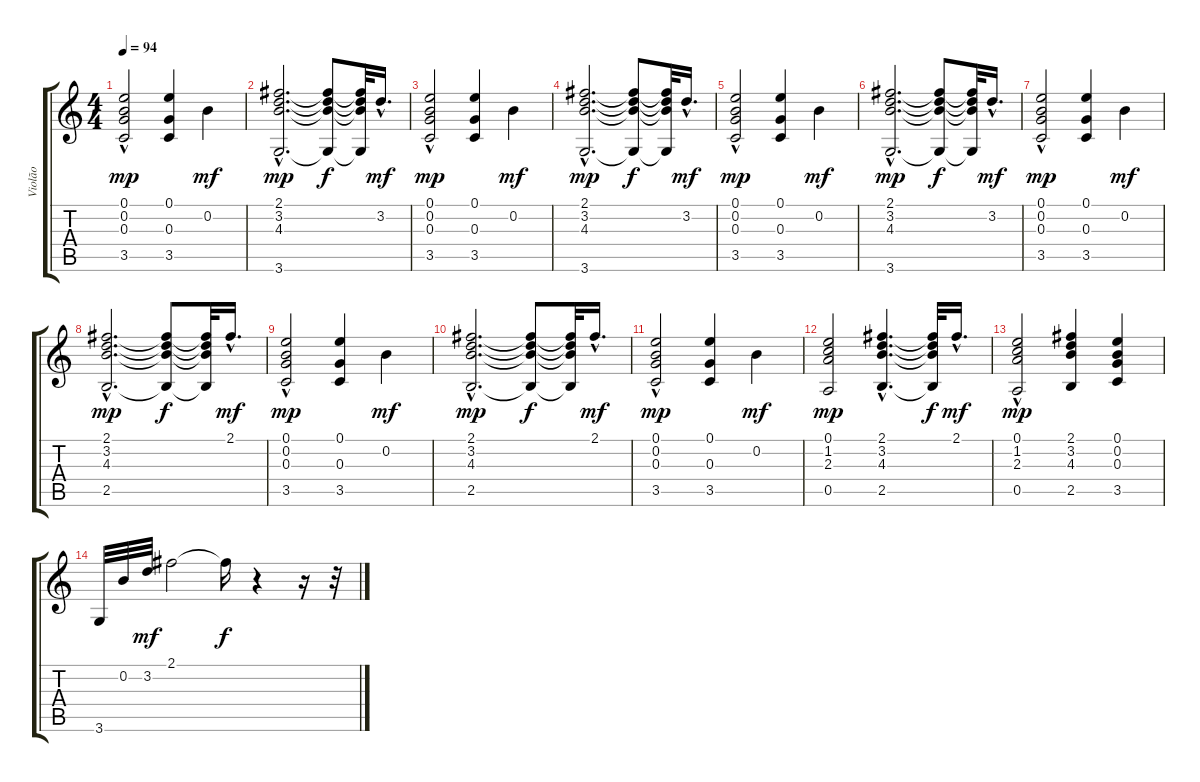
\track ("Violão" "Violão") {instrument acousticguitarsteel}
\staff {score tabs}
\tuning (E4 B3 G3 D3 A2 E2) {hide}
\ts (4 4)
\tempo 94
\clef g2
\ks c
(0.1{hac} 0.2{hac} 0.3 3.5).2{dy mp} (0.1 0.3 3.5).4 0.2.4{dy mf} |
(2.1{hac} 3.2{hac} 4.3{hac} 3.6{hac}).2{d dy mp} (2.1{t} 3.2{t} 4.3{t} 3.6{t}).8{dy f} (2.1{t} 3.2{t} 4.3{t} 3.6{t}).32 3.2{hac}.16{d dy mf} |
(0.1{hac} 0.2{hac} 0.3 3.5).2{dy mp} (0.1 0.3 3.5).4 0.2.4{dy mf} |
(2.1{hac} 3.2{hac} 4.3{hac} 3.6{hac}).2{d dy mp} (2.1{t} 3.2{t} 4.3{t} 3.6{t}).8{dy f} (2.1{t} 3.2{t} 4.3{t} 3.6{t}).32 3.2{hac}.16{d dy mf} |
(0.1{hac} 0.2{hac} 0.3 3.5).2{dy mp} (0.1 0.3 3.5).4 0.2.4{dy mf} |
(2.1{hac} 3.2{hac} 4.3{hac} 3.6{hac}).2{d dy mp} (2.1{t} 3.2{t} 4.3{t} 3.6{t}).8{dy f} (2.1{t} 3.2{t} 4.3{t} 3.6{t}).32 3.2{hac}.16{d dy mf} |
(0.1{hac} 0.2{hac} 0.3 3.5).2{dy mp} (0.1 0.3 3.5).4 0.2.4{dy mf} |
(2.1{hac} 3.2{hac} 4.3{hac} 2.5{hac}).2{d dy mp} (2.1{t} 3.2{t} 4.3{t} 2.5{t}).8{dy f} (2.1{t} 3.2{t} 4.3{t} 2.5{t}).32 2.1{hac}.16{d dy mf} |
(0.1{hac} 0.2{hac} 0.3 3.5).2{dy mp} (0.1 0.3 3.5).4 0.2.4{dy mf} |
(2.1{hac} 3.2{hac} 4.3{hac} 2.5{hac}).2{d dy mp} (2.1{t} 3.2{t} 4.3{t} 2.5{t}).8{dy f} (2.1{t} 3.2{t} 4.3{t} 2.5{t}).32 2.1{hac}.16{d dy mf} |
(0.1{hac} 0.2{hac} 0.3 3.5).2{dy mp} (0.1 0.3 3.5).4 0.2.4{dy mf} |
(0.1 1.2 2.3 0.5).2{dy mp} (2.1{hac} 3.2{hac} 4.3{hac} 2.5{hac}).4{d} (2.1{t} 3.2{t} 4.3{t} 2.5{t}).32{dy f} 2.1{hac}.16{d dy mf} |
(0.1 1.2{hac} 2.3 0.5).2{dy mp} (2.1 3.2 4.3 2.5).4 (0.1 0.2 0.3 3.5).4 |
3.6.32 0.2.32 3.2.32{dy mf} 2.1.2 2.1{t}.16{dy f} r.4 r.16 r.32
